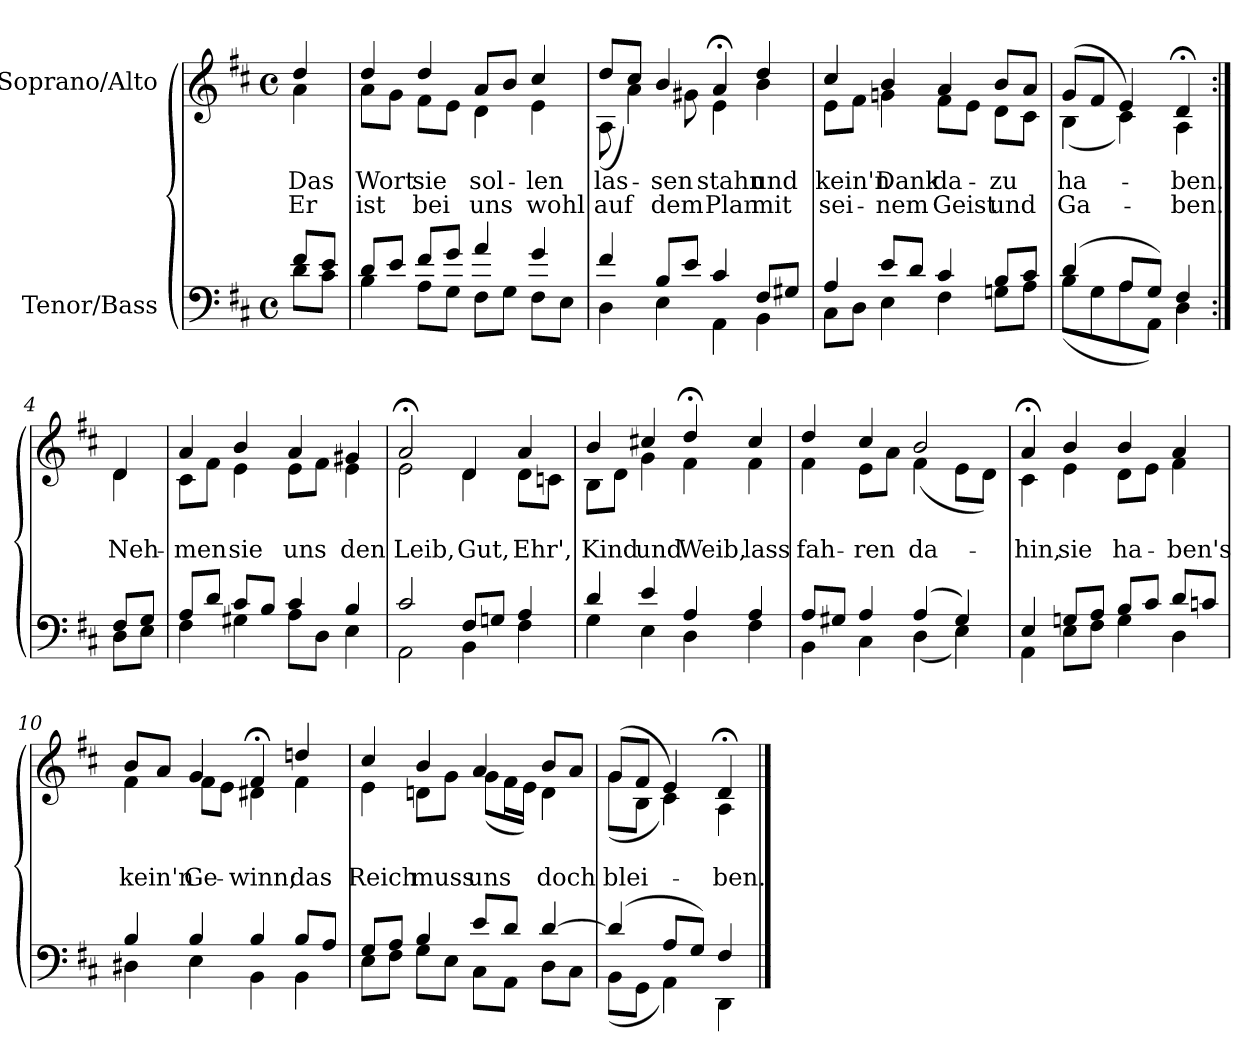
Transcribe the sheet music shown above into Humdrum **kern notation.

**kern	**kern	**text	**text
*part2	*part1	*part1	*part1
*staff2	*staff1	*staff1	*staff1
*I"Tenor/Bass	*I"Soprano/Alto	*	*
*clefF4	*clefG2	*	*
*k[f#c#]	*k[f#c#]	*	*
*M4/4	*M4/4	*	*
*met(c)	*met(c)	*	*
=	=	=	=
*^	*	*	*
!	!	!	!LO:LY:b	!LO:LY:b
*	*	*^	*	*
8f#/L	8d\L	4dd/	4a\	Das	Er
8e/J	8c#\J	.	.	.	.
=1	=1	=1	=1	=1	=1
!	!	!	!	!LO:LY:b	!LO:LY:b
8d/L	4B\	4dd/	8a\L	Wort	ist
8e/J	.	.	8g\J	.	.
!	!	!	!	!LO:LY:b	!LO:LY:b
8f#/L	8A\L	4dd/	8f#\L	sie	bei
8g/J	8G\J	.	8e\J	.	.
!	!	!	!	!LO:LY:b	!LO:LY:b
4a/	8F#\L	8a/L	4d\	sol-	uns
.	8G\J	8b/J	.	.	.
!	!	!	!	!LO:LY:b	!LO:LY:b
4g/	8F#\L	4cc#/	4e\	-len	wohl
.	8E\J	.	.	.	.
=2	=2	=2	=2	=2	=2
!	!	!	!	!LO:LY:b	!LO:LY:b
4f#/	4D\	8dd/L	(8A\	las-	auf
.	.	8cc#/J	4a\)	.	.
!	!	!	!	!LO:LY:b	!LO:LY:b
8B/L	4E\	4b/	.	-sen	dem
8e/J	.	.	8g#X\	.	.
!	!	!	!	!LO:LY:b	!LO:LY:b
4c#/	4AA\	4a;</	4e\	stahn	Plan
!	!	!	!	!LO:LY:b	!LO:LY:b
8F#/L	4BB\	4dd/	4b\	und	mit
8G#X/J	.	.	.	.	.
=3	=3	=3	=3	=3	=3
!	!	!	!	!LO:LY:b	!LO:LY:b
4A/	8C#\L	4cc#/	8e\L	kein'n	sei-
.	8D\J	.	8f#\J	.	.
!	!	!	!	!LO:LY:b	!LO:LY:b
8e/L	4E\	4b/	4gn\	Dank	-nem
8d/J	.	.	.	.	.
!	!	!	!	!LO:LY:b	!LO:LY:b
4c#/	4F#\	4a/	8f#\L	da-	Geist
.	.	.	8e\J	.	.
!	!	!	!	!LO:LY:b	!LO:LY:b
8B/L	8Gn\L	8b/L	8d\L	-zu	und
8c#/J	8A\J	8a/J	8c#\J	.	.
=4	=4	=4	=4	=4	=4
!	!	!	!	!LO:LY:b	!LO:LY:b
(4d/	(8B\L	(8g/L	(4B\	ha-	Ga-
.	8G\	8f#/J	.	.	.
8A/L	8A\	4e/)	4c#\)	.	.
8G/J)	8AA\J)	.	.	.	.
!	!	!	!	!LO:LY:b	!LO:LY:b
4F#/	4D\	4d;</	4A\	-ben.	-ben.
!!LO:LB:g=z	!!
=4X1:|!	=4X1:|!	=4X1:|!	=4X1:|!	=4X1:|!	=4X1:|!
!	!	!	!	!	!LO:LY:b
8F#/L	8D\L	4d/	4d\	.	Neh-
8G/J	8E\J	.	.	.	.
=5	=5	=5	=5	=5	=5
!	!	!	!	!	!LO:LY:b
8A/L	4F#\	4a/	8c#\L	.	-men
8d/J	.	.	8f#\J	.	.
!	!	!	!	!	!LO:LY:b
8c#/L	4G#X\	4b/	4e\	.	sie
8B/J	.	.	.	.	.
!	!	!	!	!	!LO:LY:b
4c#/	8A\L	4a/	8e\L	.	uns
.	8D\J	.	8f#\J	.	.
!	!	!	!	!	!LO:LY:b
4B/	4E\	4g#X/	4e\	.	den
=6	=6	=6	=6	=6	=6
!	!	!	!	!	!LO:LY:b
2c#/	2AA\	2a;</	2e\	.	Leib,
!	!	!	!	!	!LO:LY:b
8F#/L	4BB\	4d/	4d\	.	Gut,
8Gn/J	.	.	.	.	.
!	!	!	!	!	!LO:LY:b
4A/	4F#\	4a/	8d\L	.	Ehr',
.	.	.	8cn\J	.	.
=7	=7	=7	=7	=7	=7
!	!	!	!	!	!LO:LY:b
4d/	4G\	4b/	8B\L	.	Kind
.	.	.	8d\J	.	.
!	!	!	!	!	!LO:LY:b
4e/	4E\	4cc#X/	4g\	.	und
!	!	!	!	!	!LO:LY:b
4A/	4D\	4dd;</	4f#\	.	Weib,
!	!	!	!	!	!LO:LY:b
4A/	4F#\	4cc#/	4f#\	.	lass
=8	=8	=8	=8	=8	=8
!	!	!	!	!	!LO:LY:b
8A/L	4BB\	4dd/	4f#\	.	fah-
8G#X/J	.	.	.	.	.
!	!	!	!	!	!LO:LY:b
4A/	4C#\	4cc#/	8e\L	.	-ren
.	.	.	8a\J	.	.
!	!	!	!	!	!LO:LY:b
(4A/	(4D\	2b/	(4f#\	.	da-
4G#/)	4E\)	.	8e\L	.	.
.	.	.	8d\J)	.	.
!!LO:LB:g=z	!!
=9	=9	=9	=9	=9	=9
!	!	!	!	!	!LO:LY:b
4E/	4AA\	4a;</	4c#\	.	-hin,
!	!	!	!	!	!LO:LY:b
8Gn/L	8E\L	4b/	4e\	.	sie
8A/J	8F#\J	.	.	.	.
!	!	!	!	!	!LO:LY:b
8B/L	4G\	4b/	8d\L	.	ha-
8c#/J	.	.	8e\J	.	.
!	!	!	!	!	!LO:LY:b
8d/L	4D\	4a/	4f#\	.	-ben's
8cn/J	.	.	.	.	.
=10	=10	=10	=10	=10	=10
!	!	!	!	!	!LO:LY:b
4B/	4D#X\	8b/L	4f#\	.	kein'n
.	.	8a/J	.	.	.
!	!	!	!	!	!LO:LY:b
4B/	4E\	4g/	8f#\L	.	Ge-
.	.	.	8e\J	.	.
!	!	!	!	!	!LO:LY:b
4B/	4BB\	4f#;</	4d#X\	.	-winn;
!	!	!	!	!	!LO:LY:b
8B/L	4BB\	4ddn/	4f#\	.	das
8A/J	.	.	.	.	.
=11	=11	=11	=11	=11	=11
!	!	!	!	!	!LO:LY:b
8G/L	8E\L	4cc#/	4e\	.	Reich
8A/J	8F#\J	.	.	.	.
!	!	!	!	!	!LO:LY:b
4B/	8G\L	4b/	8dn\L	.	muss
.	8E\J	.	8g\J	.	.
!	!	!	!	!	!LO:LY:b
8e/L	8C#\L	4a/	(8g\L	.	uns
8d/J	8AA\J	.	16f#\L	.	.
.	.	.	16e\JJ)	.	.
!	!	!	!	!	!LO:LY:b
[4d/	8D\L	8b/L	4d\	.	doch
.	8C#\J	8a/J	.	.	.
=12	=12	=12	=12	=12	=12
!	!	!	!	!	!LO:LY:b
(4d/]	(8BB\L	(8g/L	(8g\L	.	blei-
.	8GG\J	8f#/J	8B\J	.	.
8A/L	4AA\)	4e/)	4c#\)	.	.
8G/J)	.	.	.	.	.
!	!	!	!	!	!LO:LY:b
4F#/	4DD\	4d;</	4A\	.	-ben.
*v	*v	*	*	*	*
*	*v	*v	*	*
==	==	==	==
*-	*-	*-	*-
